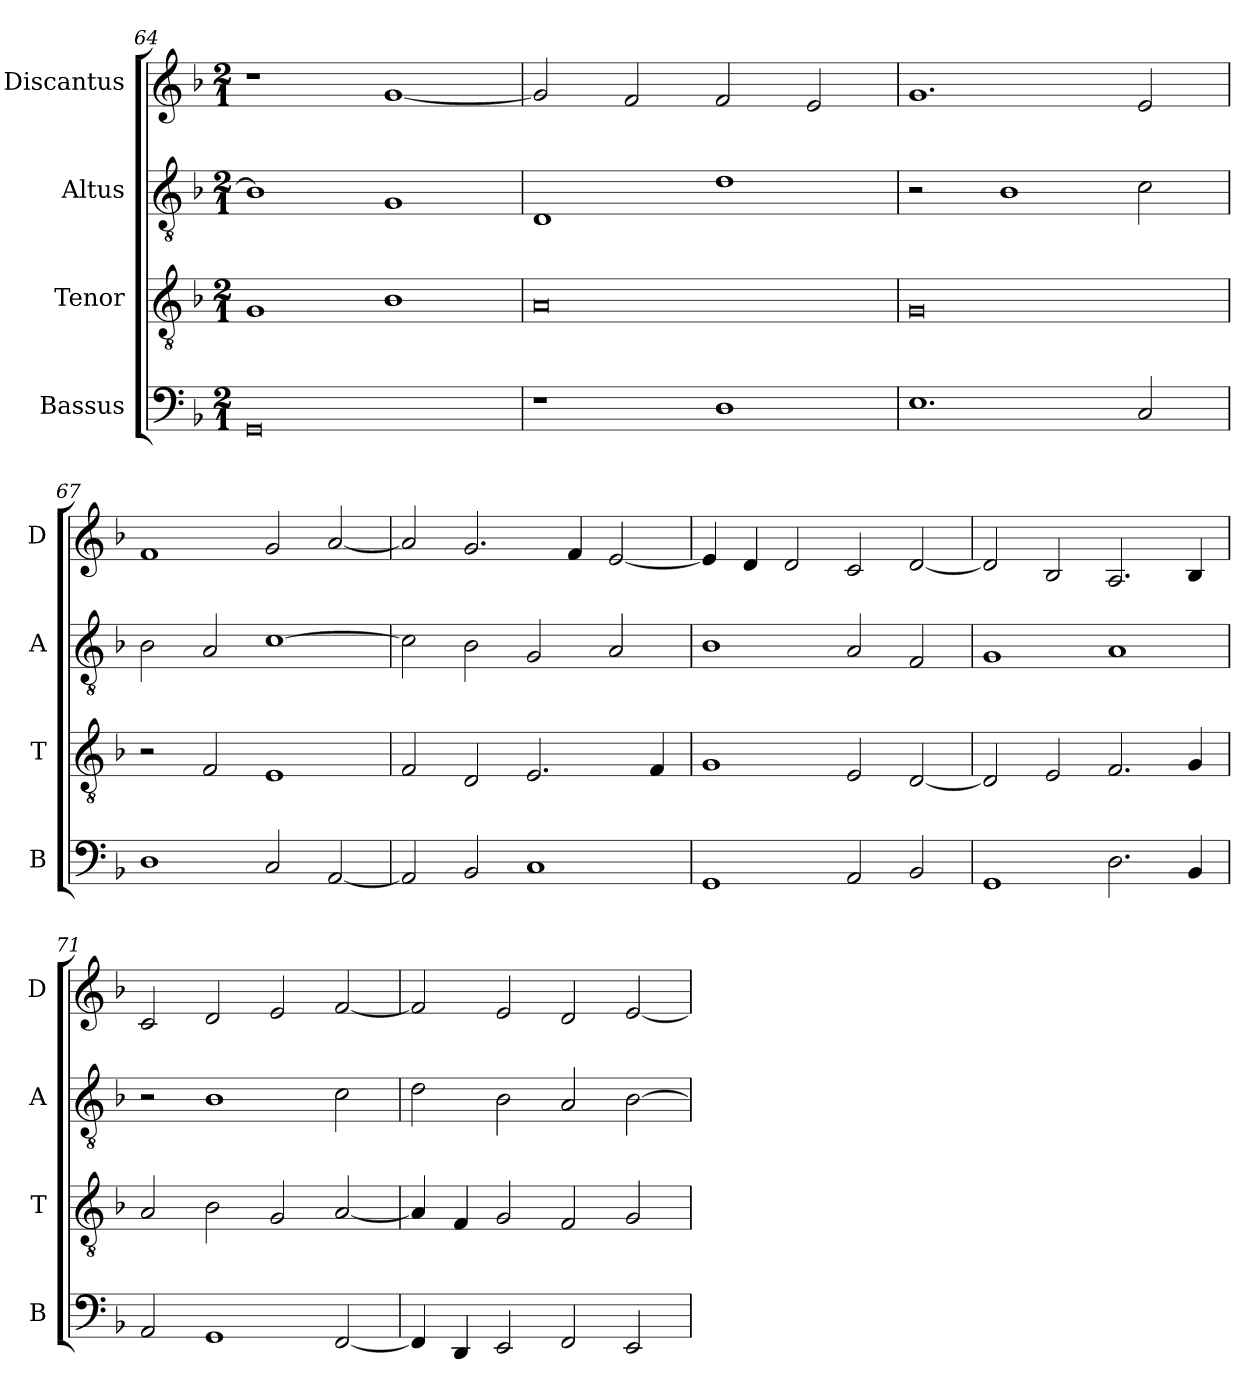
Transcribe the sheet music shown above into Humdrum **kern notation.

**kern	**kern	**kern	**kern
*part4	*part3	*part2	*part1
*staff4	*staff3	*staff2	*staff1
*I"Bassus	*I"Tenor	*I"Altus	*I"Discantus
*I'B	*I'T	*I'A	*I'D
*clefF4	*clefGv2	*clefGv2	*clefG2
*k[b-]	*k[b-]	*k[b-]	*k[b-]
*M2/1	*M2/1	*M2/1	*M2/1
=64	=64	=64	=64
0GG	1G	1B-]	1r
.	1B-	1G	[1g
=65	=65	=65	=65
1r	0A	1D	2g/]
.	.	.	2f/
1D	.	1d	2f/
.	.	.	2e/
=66	=66	=66	=66
1.E	0G	2r	1.g
.	.	1B-	.
2C/	.	2c\	2e/
=67	=67	=67	=67
1D	2r	2B-\	1f
.	2F/	2A/	.
2C/	1E	[1c	2g/
[2AA/	.	.	[2a/
=68	=68	=68	=68
2AA/]	2F/	2c\]	2a/]
2BB-/	2D/	2B-\	2.g/
1C	2.E/	2G/	.
.	.	.	4f/
.	.	2A/	[2e/
.	4F/	.	.
=69	=69	=69	=69
1GG	1G	1B-	4e/]
.	.	.	4d/
.	.	.	2d/
2AA/	2E/	2A/	2c/
2BB-/	[2D/	2F/	[2d/
=70	=70	=70	=70
1GG	2D/]	1G	2d/]
.	2E/	.	2B-/
2.D\	2.F/	1A	2.A/
4BB-/	4G/	.	4B-/
=71	=71	=71	=71
2AA/	2A/	2r	2c/
1GG	2B-\	1B-	2d/
.	2G/	.	2e/
[2FF/	[2A/	2c\	[2f/
=72	=72	=72	=72
4FF/]	4A/]	2d\	2f/]
4DD/	4F/	.	.
2EE/	2G/	2B-\	2e/
2FF/	2F/	2A/	2d/
2EE/	2G/	[2B-\	[2e/
=	=	=	=
*-	*-	*-	*-
